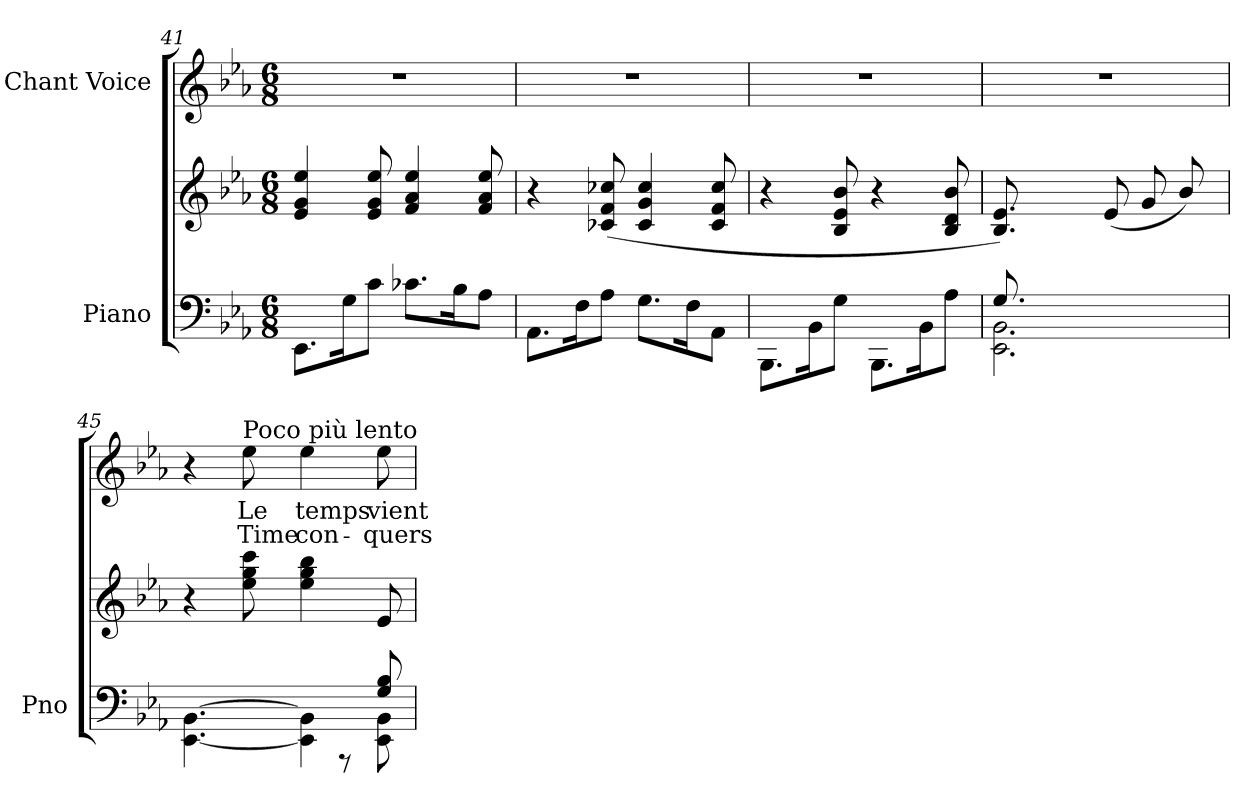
**kern	**kern	**kern	**text	**text
*part2	*part2	*part1	*part1	*part1
*staff3	*staff2	*staff1	*staff1	*staff1
*I"Piano	*	*I"Chant Voice	*	*
*I'Pno	*	*	*	*
*clefF4	*clefG2	*clefG2	*	*
*k[b-e-a-]	*k[b-e-a-]	*k[b-e-a-]	*	*
*M6/8	*M6/8	*M6/8	*	*
=41	=41	=41	=41	=41
8.EE-\L	4e-/ 4g/ 4ee-/	2.r	.	.
16G\K	.	.	.	.
8c\J	8e-/ 8g/ 8ee-/	.	.	.
8.c-X\L	4f/ 4a-/ 4ee-/	.	.	.
16B-\K	.	.	.	.
8A-\J	8f/ 8a-/ 8ee-/	.	.	.
=42	=42	=42	=42	=42
8.AA-\L	4r	2.r	.	.
16F\K	.	.	.	.
8A-\J	(8c-X/ 8f/ 8cc-X/	.	.	.
8.G\L	4c-/ 4g/ 4cc-/	.	.	.
16F\K	.	.	.	.
8AA-\J	8c-/ 8f/ 8cc-/	.	.	.
=43	=43	=43	=43	=43
8.BBB-\L	4r	2.r	.	.
16BB-\K	.	.	.	.
8G\J	8B-/ 8e-/ 8b-/	.	.	.
8.BBB-\L	4r	.	.	.
16BB-\K	.	.	.	.
8A-\J	8B-/ 8d/ 8b-/	.	.	.
=44	=44	=44	=44	=44
*^	*	*	*	*
*	*^	*	*	*	*
8.ryy	2.EE-\ 2.BB-\	8.G/	8.B-/ 8.e-/L)	2.r	.	.
16G/K	.	2ryy	8.ryy	.	.	.
8B-/J	.	.	.	.	.	.
4.ryy	.	.	(8e-/L	.	.	.
.	.	.	8g/	.	.	.
.	.	.	8b-/J)	.	.	.
.	.	16ryy	.	.	.	.
*	*v	*v	*	*	*	*
=45	=45	=45	=45	=45	=45
[4.EE-\ [>4.BB-\	2ryy	4r	4r	.	.
!	!	!	!LO:TX:a:t=Poco più lento	!	!
.	.	8ee-\ 8gg\ 8ccc\	8ee-\	Le	Time
4EE-\] 4BB-\]	.	4ee-\ 4gg\ 4bb-\	4ee-\	temps	con-
.	8r	.	.	.	.
8EE-\ 8BB-\	8G/ 8B-/	8e-/	8ee-\	vient	-quers
*v	*v	*	*	*	*
=	=	=	=	=
*-	*-	*-	*-	*-
